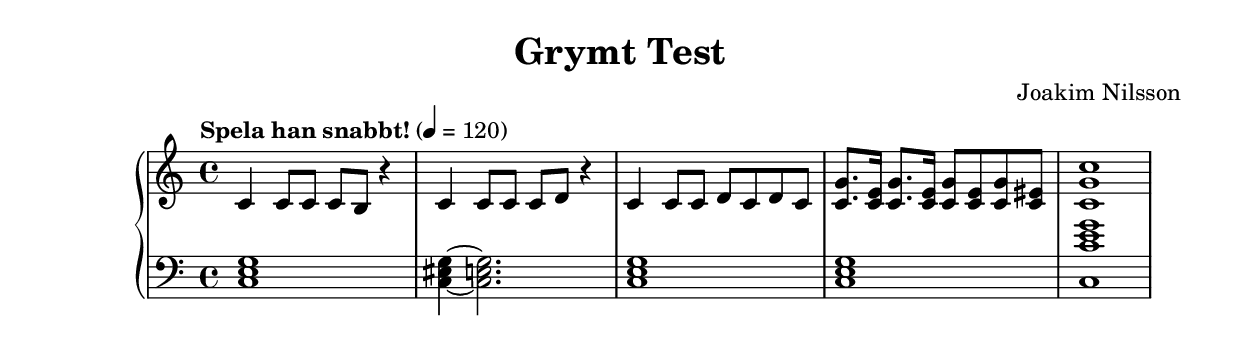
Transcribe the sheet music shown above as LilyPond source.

\version "2.18.2"

\header {
	title    = "Grymt Test"
	composer = "Joakim Nilsson"
}

\score {
	\new PianoStaff <<
		\new Staff {
			\tempo "Spela han snabbt!" 4 = 120
			\time 4/4

			\relative c' {
				\set midiInstrument = #"overdriven guitar"
				\clef "treble"
				c4 c8 c c b r4
				c4 c8 c c d r4
				c4 c8 c d c d c
				<c g'>8. <c e>16 <c g'>8. <c e>16 <c g'>8 <c e> <c g'> <c eis>
				<c g' c>1
			}
		}

		\new Staff {
			\relative c {
				\set midiInstrument = #"church organ"
				\clef "bass"
				<c e g>1
				<c eis g>4~<c e g>2.
				<c e g>1
				<c e g>1
				<c c' e g>1
			}
		}
	>>

	\layout {}
	\midi {
		\context {
			\Staff
			\remove "Staff_performer"
		}
		\context {
			\Voice
			\consists "Staff_performer"
		}
	}
}

